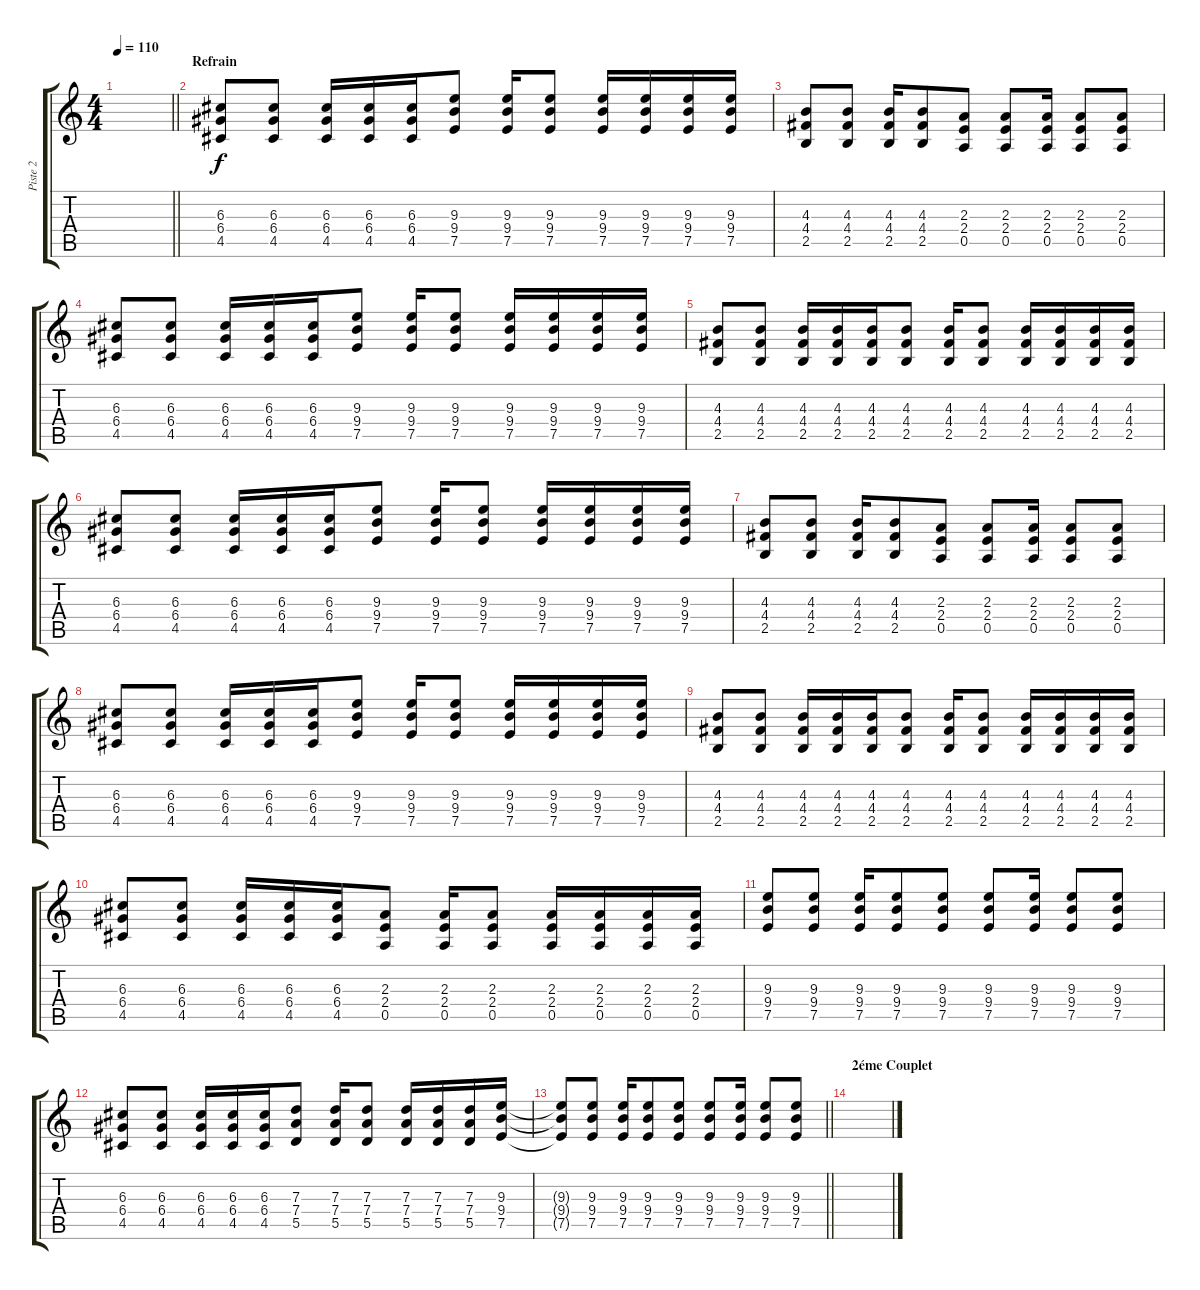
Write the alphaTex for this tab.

\track ("Piste 2" "Piste 2") {instrument overdrivenguitar}
\staff {score tabs}
\tuning (E4 B3 G3 D3 A2 E2) {hide}
\ts (4 4)
\tempo 110
\clef g2
\barLineRight lightlight
\ks c
|
\section ("" "Refrain")
(6.3 6.4 4.5).8 (6.3 6.4 4.5).8 (6.3 6.4 4.5).16 (6.3 6.4 4.5).16 (6.3 6.4 4.5).16 (9.3 9.4 7.5).8 (9.3 9.4 7.5).16 (9.3 9.4 7.5).8 (9.3 9.4 7.5).16 (9.3 9.4 7.5).16 (9.3 9.4 7.5).16 (9.3 9.4 7.5).16 |
(4.3 4.4 2.5).8 (4.3 4.4 2.5).8 (4.3 4.4 2.5).16 (4.3 4.4 2.5).8 (2.3 2.4 0.5).8 (2.3 2.4 0.5).8 (2.3 2.4 0.5).16 (2.3 2.4 0.5).8 (2.3 2.4 0.5).8 |
(6.3 6.4 4.5).8 (6.3 6.4 4.5).8 (6.3 6.4 4.5).16 (6.3 6.4 4.5).16 (6.3 6.4 4.5).16 (9.3 9.4 7.5).8 (9.3 9.4 7.5).16 (9.3 9.4 7.5).8 (9.3 9.4 7.5).16 (9.3 9.4 7.5).16 (9.3 9.4 7.5).16 (9.3 9.4 7.5).16 |
(4.3 4.4 2.5).8 (4.3 4.4 2.5).8 (4.3 4.4 2.5).16 (4.3 4.4 2.5).16 (4.3 4.4 2.5).16 (4.3 4.4 2.5).8 (4.3 4.4 2.5).16 (4.3 4.4 2.5).8 (4.3 4.4 2.5).16 (4.3 4.4 2.5).16 (4.3 4.4 2.5).16 (4.3 4.4 2.5).16 |
(6.3 6.4 4.5).8 (6.3 6.4 4.5).8 (6.3 6.4 4.5).16 (6.3 6.4 4.5).16 (6.3 6.4 4.5).16 (9.3 9.4 7.5).8 (9.3 9.4 7.5).16 (9.3 9.4 7.5).8 (9.3 9.4 7.5).16 (9.3 9.4 7.5).16 (9.3 9.4 7.5).16 (9.3 9.4 7.5).16 |
(4.3 4.4 2.5).8 (4.3 4.4 2.5).8 (4.3 4.4 2.5).16 (4.3 4.4 2.5).8 (2.3 2.4 0.5).8 (2.3 2.4 0.5).8 (2.3 2.4 0.5).16 (2.3 2.4 0.5).8 (2.3 2.4 0.5).8 |
(6.3 6.4 4.5).8 (6.3 6.4 4.5).8 (6.3 6.4 4.5).16 (6.3 6.4 4.5).16 (6.3 6.4 4.5).16 (9.3 9.4 7.5).8 (9.3 9.4 7.5).16 (9.3 9.4 7.5).8 (9.3 9.4 7.5).16 (9.3 9.4 7.5).16 (9.3 9.4 7.5).16 (9.3 9.4 7.5).16 |
(4.3 4.4 2.5).8 (4.3 4.4 2.5).8 (4.3 4.4 2.5).16 (4.3 4.4 2.5).16 (4.3 4.4 2.5).16 (4.3 4.4 2.5).8 (4.3 4.4 2.5).16 (4.3 4.4 2.5).8 (4.3 4.4 2.5).16 (4.3 4.4 2.5).16 (4.3 4.4 2.5).16 (4.3 4.4 2.5).16 |
(6.3 6.4 4.5).8 (6.3 6.4 4.5).8 (6.3 6.4 4.5).16 (6.3 6.4 4.5).16 (6.3 6.4 4.5).16 (2.3 2.4 0.5).8 (2.3 2.4 0.5).16 (2.3 2.4 0.5).8 (2.3 2.4 0.5).16 (2.3 2.4 0.5).16 (2.3 2.4 0.5).16 (2.3 2.4 0.5).16 |
(9.3 9.4 7.5).8 (9.3 9.4 7.5).8 (9.3 9.4 7.5).16 (9.3 9.4 7.5).8 (9.3 9.4 7.5).8 (9.3 9.4 7.5).8 (9.3 9.4 7.5).16 (9.3 9.4 7.5).8 (9.3 9.4 7.5).8 |
(6.3 6.4 4.5).8 (6.3 6.4 4.5).8 (6.3 6.4 4.5).16 (6.3 6.4 4.5).16 (6.3 6.4 4.5).16 (7.3 7.4 5.5).8 (7.3 7.4 5.5).16 (7.3 7.4 5.5).8 (7.3 7.4 5.5).16 (7.3 7.4 5.5).16 (7.3 7.4 5.5).16 (9.3 9.4 7.5).16 |
\barLineRight lightlight
(9.3{t} 9.4{t} 7.5{t}).8 (9.3 9.4 7.5).8 (9.3 9.4 7.5).16 (9.3 9.4 7.5).8 (9.3 9.4 7.5).8 (9.3 9.4 7.5).8 (9.3 9.4 7.5).16 (9.3 9.4 7.5).8 (9.3 9.4 7.5).8 |
\section ("" "2éme Couplet")
